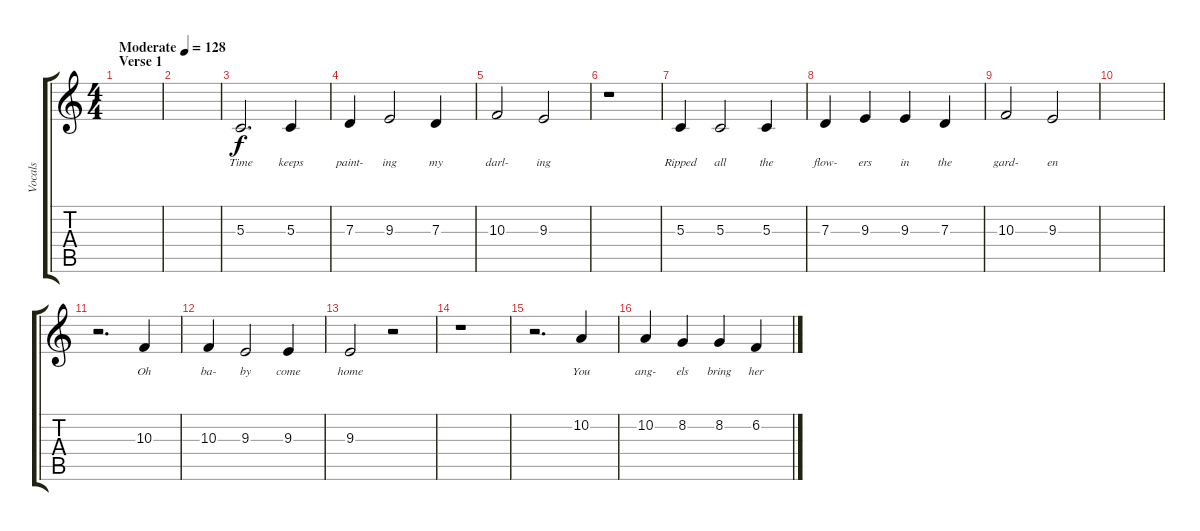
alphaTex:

\track ("Vocals" "Vocals") {instrument clarinet}
\staff {score tabs}
\tuning (E4 B3 G3 D3 A2 E2) {hide}
\ts (4 4)
\section ("" "Verse 1")
\tempo (128 "Moderate")
\clef g2
\ks c
|
|
5.3.2{d lyrics (0 "Time") lyrics (1 "") lyrics (2 "") lyrics (3 "") lyrics (4 "")} 5.3.4{lyrics (0 "keeps") lyrics (1 "") lyrics (2 "") lyrics (3 "") lyrics (4 "")} |
7.3.4{lyrics (0 "paint-") lyrics (1 "") lyrics (2 "") lyrics (3 "") lyrics (4 "")} 9.3.2{lyrics (0 "ing") lyrics (1 "") lyrics (2 "") lyrics (3 "") lyrics (4 "")} 7.3.4{lyrics (0 "my") lyrics (1 "") lyrics (2 "") lyrics (3 "") lyrics (4 "")} |
10.3.2{lyrics (0 "darl-") lyrics (1 "") lyrics (2 "") lyrics (3 "") lyrics (4 "")} 9.3.2{lyrics (0 "ing") lyrics (1 "") lyrics (2 "") lyrics (3 "") lyrics (4 "")} |
r.1 |
5.3.4{lyrics (0 "Ripped") lyrics (1 "") lyrics (2 "") lyrics (3 "") lyrics (4 "")} 5.3.2{lyrics (0 "all") lyrics (1 "") lyrics (2 "") lyrics (3 "") lyrics (4 "")} 5.3.4{lyrics (0 "the") lyrics (1 "") lyrics (2 "") lyrics (3 "") lyrics (4 "")} |
7.3.4{lyrics (0 "flow-") lyrics (1 "") lyrics (2 "") lyrics (3 "") lyrics (4 "")} 9.3.4{lyrics (0 "ers") lyrics (1 "") lyrics (2 "") lyrics (3 "") lyrics (4 "")} 9.3.4{lyrics (0 "in") lyrics (1 "") lyrics (2 "") lyrics (3 "") lyrics (4 "")} 7.3.4{lyrics (0 "the") lyrics (1 "") lyrics (2 "") lyrics (3 "") lyrics (4 "")} |
10.3.2{lyrics (0 "gard-") lyrics (1 "") lyrics (2 "") lyrics (3 "") lyrics (4 "")} 9.3.2{lyrics (0 "en") lyrics (1 "") lyrics (2 "") lyrics (3 "") lyrics (4 "")} |
|
r.2{d} 10.3.4{lyrics (0 "Oh") lyrics (1 "") lyrics (2 "") lyrics (3 "") lyrics (4 "")} |
10.3.4{lyrics (0 "ba-") lyrics (1 "") lyrics (2 "") lyrics (3 "") lyrics (4 "")} 9.3.2{lyrics (0 "by") lyrics (1 "") lyrics (2 "") lyrics (3 "") lyrics (4 "")} 9.3.4{lyrics (0 "come") lyrics (1 "") lyrics (2 "") lyrics (3 "") lyrics (4 "")} |
9.3.2{lyrics (0 "home") lyrics (1 "") lyrics (2 "") lyrics (3 "") lyrics (4 "")} r.2 |
r.1 |
r.2{d} 10.2.4{lyrics (0 "You") lyrics (1 "") lyrics (2 "") lyrics (3 "") lyrics (4 "")} |
10.2.4{lyrics (0 "ang-") lyrics (1 "") lyrics (2 "") lyrics (3 "") lyrics (4 "")} 8.2.4{lyrics (0 "els") lyrics (1 "") lyrics (2 "") lyrics (3 "") lyrics (4 "")} 8.2.4{lyrics (0 "bring") lyrics (1 "") lyrics (2 "") lyrics (3 "") lyrics (4 "")} 6.2.4{lyrics (0 "her") lyrics (1 "") lyrics (2 "") lyrics (3 "") lyrics (4 "")}
